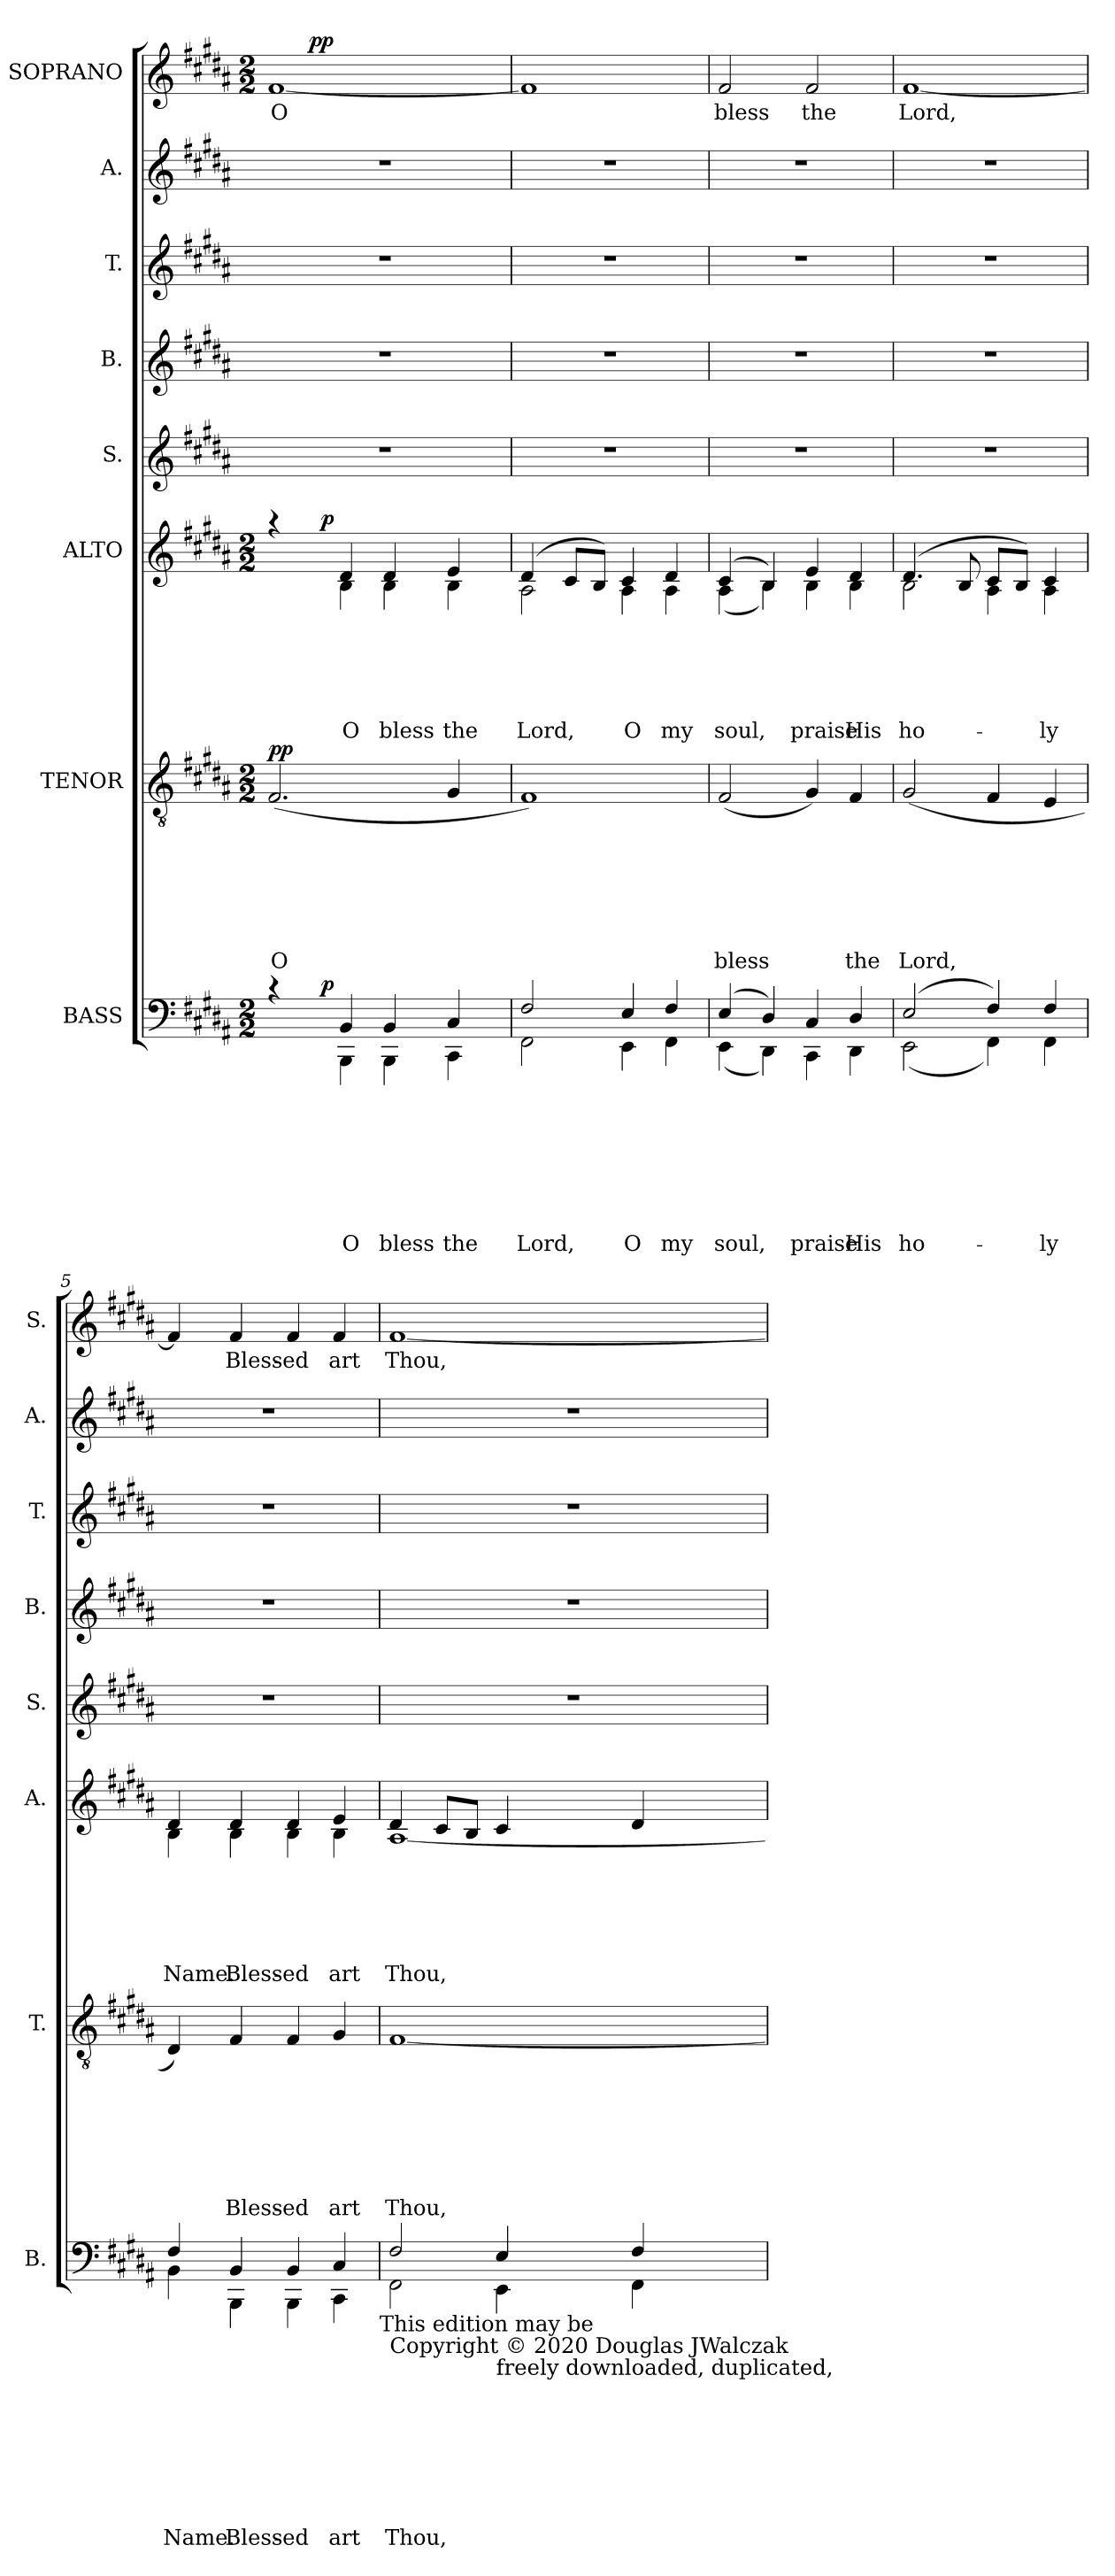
**kern	**text	**text	**text	**text	**text	**text	**text	**text	**dynam	**kern	**text	**text	**text	**text	**text	**text	**text	**dynam	**kern	**text	**text	**text	**text	**text	**text	**dynam	**kern	**kern	**kern	**kern	**kern	**text	**dynam
*part8	*part8	*part8	*part8	*part8	*part8	*part8	*part8	*part8	*part8	*part7	*part7	*part7	*part7	*part7	*part7	*part7	*part7	*part7	*part6	*part6	*part6	*part6	*part6	*part6	*part6	*part6	*part5	*part4	*part3	*part2	*part1	*part1	*part1
*staff8	*staff8	*staff8	*staff8	*staff8	*staff8	*staff8	*staff8	*staff8	*staff8	*staff7	*staff7	*staff7	*staff7	*staff7	*staff7	*staff7	*staff7	*staff7	*staff6	*staff6	*staff6	*staff6	*staff6	*staff6	*staff6	*staff6	*staff5	*staff4	*staff3	*staff2	*staff1	*staff1	*staff1
*I"BASS	*	*	*	*	*	*	*	*	*	*I"TENOR	*	*	*	*	*	*	*	*	*I"ALTO	*	*	*	*	*	*	*	*I"S.	*I"B.	*I"T.	*I"A.	*I"SOPRANO	*	*
*I'B.	*	*	*	*	*	*	*	*	*	*I'T.	*	*	*	*	*	*	*	*	*I'A.	*	*	*	*	*	*	*	*I'S.	*I'B.	*I'T.	*I'A.	*I'S.	*	*
*clefF4	*	*	*	*	*	*	*	*	*	*clefGv2	*	*	*	*	*	*	*	*	*clefG2	*	*	*	*	*	*	*	*clefG2	*clefG2	*clefG2	*clefG2	*clefG2	*	*
*k[f#c#g#d#a#]	*	*	*	*	*	*	*	*	*	*k[f#c#g#d#a#]	*	*	*	*	*	*	*	*	*k[f#c#g#d#a#]	*	*	*	*	*	*	*	*k[f#c#g#d#a#]	*k[f#c#g#d#a#]	*k[f#c#g#d#a#]	*k[f#c#g#d#a#]	*k[f#c#g#d#a#]	*	*
*B:	*	*	*	*	*	*	*	*	*	*B:	*	*	*	*	*	*	*	*	*B:	*	*	*	*	*	*	*	*B:	*B:	*B:	*B:	*B:	*	*
*M2/2	*	*	*	*	*	*	*	*	*	*M2/2	*	*	*	*	*	*	*	*	*M2/2	*	*	*	*	*	*	*	*	*	*	*	*M2/2	*	*
=1	=1	=1	=1	=1	=1	=1	=1	=1	=1	=1	=1	=1	=1	=1	=1	=1	=1	=1	=1	=1	=1	=1	=1	=1	=1	=1	=1	=1	=1	=1	=1	=1	=1
*^	*	*	*	*	*	*	*	*	*	*	*	*	*	*	*	*	*	*	*	*	*	*	*	*	*	*	*	*	*	*	*	*	*
!	!	!	!	!	!	!	!	!	!	!	!	!	!	!	!	!	!	!	!	!	!	!	!	!	!	!	!	!	!	!	!	!LO:TX:a:B:t=Moderato tranquilo	!	!
!	!	!	!	!	!	!	!	!	!	!	!	!	!	!	!	!	!	!LO:LY:b	!LO:DY:a	!	!	!	!	!	!	!	!	!	!	!	!	!	!LO:LY:b	!
*	*^	*	*	*	*	*	*	*	*	*	*	*	*	*	*	*	*	*	*	*^	*	*	*	*	*	*	*	*	*	*	*	*^	*	*
*	*	*	*	*	*	*	*	*	*	*	*	*	*	*	*	*	*	*	*	*	*	*^	*	*	*	*	*	*	*	*	*	*	*	*	*	*	*
4rc	4ryy	8.ryy	.	.	.	.	.	.	.	.	.	(<2.F#/	.	.	.	.	.	.	O	pp	4raa	4ryy	8.ryy	.	.	.	.	.	.	.	1r	1r	1r	1r	[<1f#	8ryy	O	.
.	.	.	.	.	.	.	.	.	.	.	.	.	.	.	.	.	.	.	.	.	.	.	.	.	.	.	.	.	.	.	.	.	.	.	.	32ryy	.	.
!	!	!	!	!	!	!	!	!	!	!	!	!	!	!	!	!	!	!	!	!	!	!	!	!	!	!	!	!	!	!	!	!	!	!	!	!	!	!LO:DY:a
.	.	.	.	.	.	.	.	.	.	.	.	.	.	.	.	.	.	.	.	.	.	.	.	.	.	.	.	.	.	.	.	.	.	.	.	2ryy	.	pp
!	!	!	!	!	!	!	!	!	!	!	!LO:DY:a	!	!	!	!	!	!	!	!	!	!	!	!	!	!	!	!	!	!	!LO:DY:a	!	!	!	!	!	!	!	!
.	.	2ryy	.	.	.	.	.	.	.	.	p	.	.	.	.	.	.	.	.	.	.	.	2ryy	.	.	.	.	.	.	p	.	.	.	.	.	.	.	.
!	!	!	!	!	!	!	!	!	!	!LO:LY:b	!	!	!	!	!	!	!	!	!	!	!	!	!	!	!	!	!	!	!LO:LY:b	!	!	!	!	!	!	!	!	!
4BB/	4BBB\	.	.	.	.	.	.	.	.	O	.	.	.	.	.	.	.	.	.	.	4d#/	4B\	.	.	.	.	.	.	O	.	.	.	.	.	.	.	.	.
!	!	!	!	!	!	!	!	!	!	!LO:LY:b	!	!	!	!	!	!	!	!	!	!	!	!	!	!	!	!	!	!	!LO:LY:b	!	!	!	!	!	!	!	!	!
4BB/	4BBB\	.	.	.	.	.	.	.	.	bless	.	.	.	.	.	.	.	.	.	.	4d#/	4B\	.	.	.	.	.	.	bless	.	.	.	.	.	.	.	.	.
.	.	.	.	.	.	.	.	.	.	.	.	.	.	.	.	.	.	.	.	.	.	.	.	.	.	.	.	.	.	.	.	.	.	.	.	4ryy	.	.
.	.	4ryy	.	.	.	.	.	.	.	.	.	.	.	.	.	.	.	.	.	.	.	.	4ryy	.	.	.	.	.	.	.	.	.	.	.	.	.	.	.
!	!	!	!	!	!	!	!	!	!	!LO:LY:b	!	!	!	!	!	!	!	!	!	!	!	!	!	!	!	!	!	!	!LO:LY:b	!	!	!	!	!	!	!	!	!
4C#/	4CC#\	.	.	.	.	.	.	.	.	the	.	4G#/	.	.	.	.	.	.	.	.	4e/	4B\	.	.	.	.	.	.	the	.	.	.	.	.	.	.	.	.
.	.	.	.	.	.	.	.	.	.	.	.	.	.	.	.	.	.	.	.	.	.	.	.	.	.	.	.	.	.	.	.	.	.	.	.	16.ryy	.	.
.	.	16ryy	.	.	.	.	.	.	.	.	.	.	.	.	.	.	.	.	.	.	.	.	16ryy	.	.	.	.	.	.	.	.	.	.	.	.	.	.	.
*v	*v	*v	*	*	*	*	*	*	*	*	*	*	*	*	*	*	*	*	*	*	*v	*v	*v	*	*	*	*	*	*	*	*	*	*	*	*v	*v	*	*
*	*	*	*	*	*	*	*	*	*	*	*	*	*	*	*	*	*	*	*	*	*	*	*	*	*	*	*	*	*	*	*MM180	*	*
=2	=2	=2	=2	=2	=2	=2	=2	=2	=2	=2	=2	=2	=2	=2	=2	=2	=2	=2	=2	=2	=2	=2	=2	=2	=2	=2	=2	=2	=2	=2	=2	=2	=2
*^	*	*	*	*	*	*	*	*	*	*	*	*	*	*	*	*	*	*	*^	*	*	*	*	*	*	*	*	*	*	*	*^	*	*
*	*^	*	*	*	*	*	*	*	*	*	*	*	*	*	*	*	*	*	*	*	*^	*	*	*	*	*	*	*	*	*	*	*	*	*	*	*
!	!	!	!	!	!	!	!	!	!	!LO:LY:b	!	!	!	!	!	!	!	!	!	!	!	!	!	!	!	!	!	!	!LO:LY:b	!	!	!	!	!	!	!	!	!
*	*v	*v	*	*	*	*	*	*	*	*	*	*	*	*	*	*	*	*	*	*	*	*v	*v	*	*	*	*	*	*	*	*	*	*	*	*v	*v	*	*
2F#/	2FF#\	.	.	.	.	.	.	.	Lord,	.	1F#)	.	.	.	.	.	.	.	.	(4d#/	2A#\	.	.	.	.	.	Lord,	.	1r	1r	1r	1r	1f#]	.	.
.	.	.	.	.	.	.	.	.	.	.	.	.	.	.	.	.	.	.	.	8c#/L	.	.	.	.	.	.	.	.	.	.	.	.	.	.	.
.	.	.	.	.	.	.	.	.	.	.	.	.	.	.	.	.	.	.	.	8B/J)	.	.	.	.	.	.	.	.	.	.	.	.	.	.	.
!	!	!	!	!	!	!	!	!	!LO:LY:b	!	!	!	!	!	!	!	!	!	!	!	!	!	!	!	!	!	!LO:LY:b	!	!	!	!	!	!	!	!
4E/	4EE\	.	.	.	.	.	.	.	O	.	.	.	.	.	.	.	.	.	.	4c#/	4A#\	.	.	.	.	.	O	.	.	.	.	.	.	.	.
!	!	!	!	!	!	!	!	!	!LO:LY:b	!	!	!	!	!	!	!	!	!	!	!	!	!	!	!	!	!	!LO:LY:b	!	!	!	!	!	!	!	!
4F#/	4FF#\	.	.	.	.	.	.	.	my	.	.	.	.	.	.	.	.	.	.	4d#/	4A#\	.	.	.	.	.	my	.	.	.	.	.	.	.	.
=3	=3	=3	=3	=3	=3	=3	=3	=3	=3	=3	=3	=3	=3	=3	=3	=3	=3	=3	=3	=3	=3	=3	=3	=3	=3	=3	=3	=3	=3	=3	=3	=3	=3	=3	=3
!	!	!	!	!	!	!	!	!	!LO:LY:b	!	!	!	!	!	!	!	!	!LO:LY:b	!	!	!	!	!	!	!	!	!LO:LY:b	!	!	!	!	!	!	!LO:LY:b	!
(4E/	(<4EE\	.	.	.	.	.	.	.	soul,	.	(<2F#/	.	.	.	.	.	.	bless	.	(4c#/	(<4A#\	.	.	.	.	.	soul,	.	1r	1r	1r	1r	2f#/	bless	.
4D#/)	4DD#\)	.	.	.	.	.	.	.	.	.	.	.	.	.	.	.	.	.	.	4B/)	4B\)	.	.	.	.	.	.	.	.	.	.	.	.	.	.
!	!	!	!	!	!	!	!	!	!LO:LY:b	!	!	!	!	!	!	!	!	!	!	!	!	!	!	!	!	!	!LO:LY:b	!	!	!	!	!	!	!LO:LY:b	!
4C#/	4CC#\	.	.	.	.	.	.	.	praise	.	4G#/)	.	.	.	.	.	.	.	.	4e/	4B\	.	.	.	.	.	praise	.	.	.	.	.	2f#/	the	.
!	!	!	!	!	!	!	!	!	!LO:LY:b	!	!	!	!	!	!	!	!	!LO:LY:b	!	!	!	!	!	!	!	!	!LO:LY:b	!	!	!	!	!	!	!	!
4D#/	4DD#\	.	.	.	.	.	.	.	His	.	4F#/	.	.	.	.	.	.	the	.	4d#/	4B\	.	.	.	.	.	His	.	.	.	.	.	.	.	.
=4	=4	=4	=4	=4	=4	=4	=4	=4	=4	=4	=4	=4	=4	=4	=4	=4	=4	=4	=4	=4	=4	=4	=4	=4	=4	=4	=4	=4	=4	=4	=4	=4	=4	=4	=4
!	!	!	!	!	!	!	!	!	!LO:LY:b	!	!	!	!	!	!	!	!	!LO:LY:b	!	!	!	!	!	!	!	!	!LO:LY:b	!	!	!	!	!	!	!LO:LY:b	!
(2E/	(<2EE\	.	.	.	.	.	.	.	ho-	.	(<2G#/	.	.	.	.	.	.	Lord,	.	(4.d#/	2B\	.	.	.	.	.	ho-	.	1r	1r	1r	1r	[<1f#	Lord,	.
.	.	.	.	.	.	.	.	.	.	.	.	.	.	.	.	.	.	.	.	8B/	.	.	.	.	.	.	.	.	.	.	.	.	.	.	.
4F#/)	4FF#\)	.	.	.	.	.	.	.	.	.	4F#/	.	.	.	.	.	.	.	.	8c#/L	4A#\	.	.	.	.	.	.	.	.	.	.	.	.	.	.
.	.	.	.	.	.	.	.	.	.	.	.	.	.	.	.	.	.	.	.	8B/J)	.	.	.	.	.	.	.	.	.	.	.	.	.	.	.
!	!	!	!	!	!	!	!	!	!LO:LY:b	!	!	!	!	!	!	!	!	!	!	!	!	!	!	!	!	!	!LO:LY:b	!	!	!	!	!	!	!	!
4F#/	4FF#\	.	.	.	.	.	.	.	-ly	.	4E/	.	.	.	.	.	.	.	.	4c#/	4A#\	.	.	.	.	.	-ly	.	.	.	.	.	.	.	.
!!LO:LB:g=z
=5	=5	=5	=5	=5	=5	=5	=5	=5	=5	=5	=5	=5	=5	=5	=5	=5	=5	=5	=5	=5	=5	=5	=5	=5	=5	=5	=5	=5	=5	=5	=5	=5	=5	=5	=5
!	!	!	!	!	!	!	!	!	!LO:LY:b	!	!	!	!	!	!	!	!	!	!	!	!	!	!	!	!	!	!LO:LY:b	!	!	!	!	!	!	!	!
4F#/	4BB\	.	.	.	.	.	.	.	Name.	.	4D#/)	.	.	.	.	.	.	.	.	4d#/	4B\	.	.	.	.	.	Name.	.	1r	1r	1r	1r	4f#/]	.	.
!	!	!	!	!	!	!	!	!	!LO:LY:b	!	!	!	!	!	!	!	!	!LO:LY:b	!	!	!	!	!	!	!	!	!LO:LY:b	!	!	!	!	!	!	!LO:LY:b	!
4BB/	4BBB\	.	.	.	.	.	.	.	Bless-	.	4F#/	.	.	.	.	.	.	Bless-	.	4d#/	4B\	.	.	.	.	.	Bless-	.	.	.	.	.	4f#/	Bless-	.
!	!	!	!	!	!	!	!	!	!LO:LY:b	!	!	!	!	!	!	!	!	!LO:LY:b	!	!	!	!	!	!	!	!	!LO:LY:b	!	!	!	!	!	!	!LO:LY:b	!
4BB/	4BBB\	.	.	.	.	.	.	.	-ed	.	4F#/	.	.	.	.	.	.	-ed	.	4d#/	4B\	.	.	.	.	.	-ed	.	.	.	.	.	4f#/	-ed	.
!	!	!	!	!	!	!	!	!	!LO:LY:b	!	!	!	!	!	!	!	!	!LO:LY:b	!	!	!	!	!	!	!	!	!LO:LY:b	!	!	!	!	!	!	!LO:LY:b	!
4C#/	4CC#\	.	.	.	.	.	.	.	art	.	4G#/	.	.	.	.	.	.	art	.	4e/	4B\	.	.	.	.	.	art	.	.	.	.	.	4f#/	art	.
!	!LO:TX:b:t=This edition may be	!	!	!	!	!	!	!	!	!	!	!	!	!	!	!	!	!	!	!	!	!	!	!	!	!	!	!	!	!	!	!	!	!	!
=6	=6	=6	=6	=6	=6	=6	=6	=6	=6	=6	=6	=6	=6	=6	=6	=6	=6	=6	=6	=6	=6	=6	=6	=6	=6	=6	=6	=6	=6	=6	=6	=6	=6	=6	=6
!LO:TX:b:t=Copyright © 2020 Douglas JWalczak	!	!	!	!	!	!	!	!	!	!	!	!	!	!	!	!	!	!	!	!	!	!	!	!	!	!	!	!	!	!	!	!	!	!	!
!	!	!	!	!	!	!	!	!	!LO:LY:b	!	!	!	!	!	!	!	!	!LO:LY:b	!	!	!	!	!	!	!	!	!LO:LY:b	!	!	!	!	!	!	!LO:LY:b	!
2F#/	2FF#\	.	.	.	.	.	.	.	Thou,	.	[<1F#	.	.	.	.	.	.	Thou,	.	4d#/	[<1A#	.	.	.	.	.	Thou,	.	1r	1r	1r	1r	[<1f#	Thou,	.
.	.	.	.	.	.	.	.	.	.	.	.	.	.	.	.	.	.	.	.	8c#/L	.	.	.	.	.	.	.	.	.	.	.	.	.	.	.
.	.	.	.	.	.	.	.	.	.	.	.	.	.	.	.	.	.	.	.	8B/J	.	.	.	.	.	.	.	.	.	.	.	.	.	.	.
!LO:TX:b:t=freely downloaded, duplicated,	!	!	!	!	!	!	!	!	!	!	!	!	!	!	!	!	!	!	!	!	!	!	!	!	!	!	!	!	!	!	!	!	!	!	!
4E/	4EE\	.	.	.	.	.	.	.	.	.	.	.	.	.	.	.	.	.	.	4c#/	.	.	.	.	.	.	.	.	.	.	.	.	.	.	.
4F#/	4FF#\	.	.	.	.	.	.	.	.	.	.	.	.	.	.	.	.	.	.	4d#/	.	.	.	.	.	.	.	.	.	.	.	.	.	.	.
*v	*v	*	*	*	*	*	*	*	*	*	*	*	*	*	*	*	*	*	*	*v	*v	*	*	*	*	*	*	*	*	*	*	*	*	*	*
=	=	=	=	=	=	=	=	=	=	=	=	=	=	=	=	=	=	=	=	=	=	=	=	=	=	=	=	=	=	=	=	=	=
*-	*-	*-	*-	*-	*-	*-	*-	*-	*-	*-	*-	*-	*-	*-	*-	*-	*-	*-	*-	*-	*-	*-	*-	*-	*-	*-	*-	*-	*-	*-	*-	*-	*-
